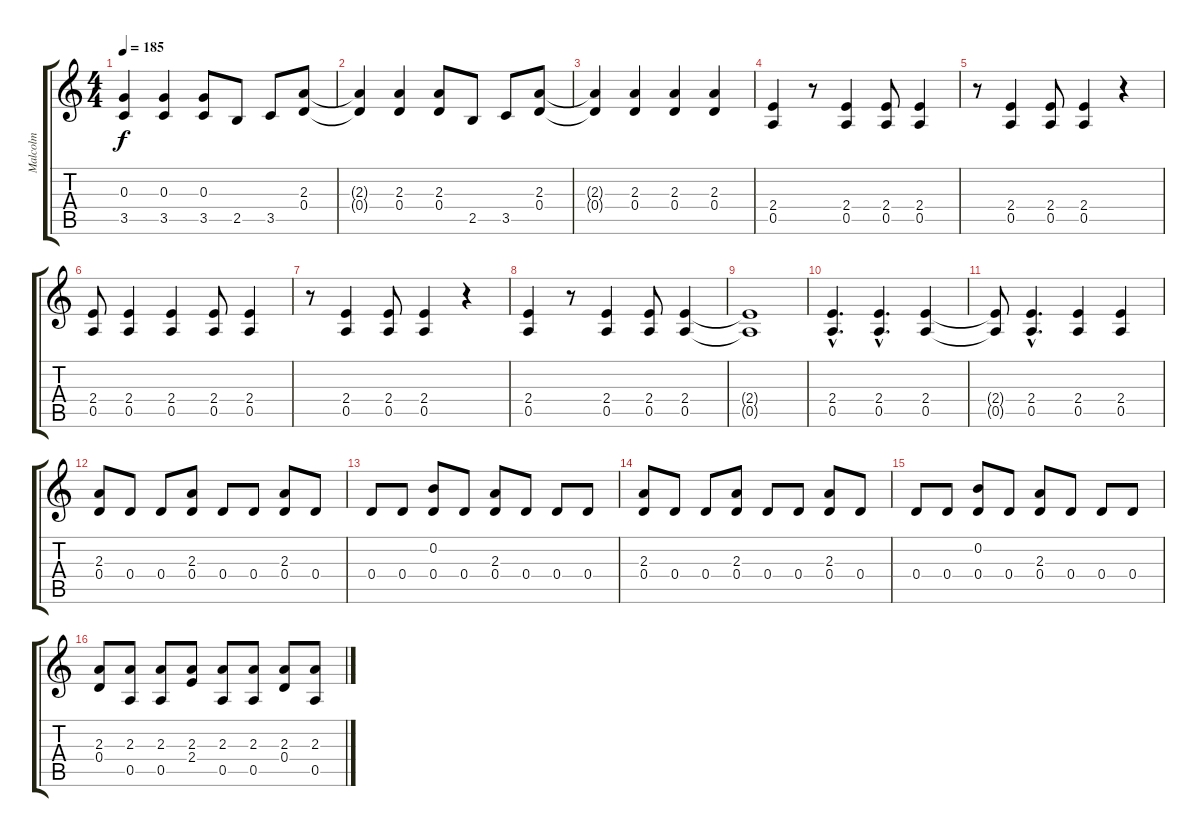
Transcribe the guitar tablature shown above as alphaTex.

\track ("Malcolm" "Malcolm") {instrument overdrivenguitar}
\staff {score tabs}
\tuning (E4 B3 G3 D3 A2 E2) {hide}
\ts (4 4)
\tempo 185
\clef g2
\ks c
(0.3{t} 3.5{t}).4{dy f} (0.3 3.5).4 (0.3 3.5).8 2.5.8 3.5.8 (2.3 0.4).8 |
(2.3{t} 0.4{t}).4 (2.3 0.4).4 (2.3 0.4).8 2.5.8 3.5.8 (2.3 0.4).8 |
(2.3{t} 0.4{t}).4 (2.3 0.4).4 (2.3 0.4).4 (2.3 0.4).4 |
(2.4 0.5).4 r.8 (2.4 0.5).4 (2.4 0.5).8 (2.4 0.5).4 |
r.8 (2.4 0.5).4 (2.4 0.5).8 (2.4 0.5).4 r.4 |
(2.4 0.5).8 (2.4 0.5).4 (2.4 0.5).4 (2.4 0.5).8 (2.4 0.5).4 |
r.8 (2.4 0.5).4 (2.4 0.5).8 (2.4 0.5).4 r.4 |
(2.4 0.5).4 r.8 (2.4 0.5).4 (2.4 0.5).8 (2.4 0.5).4 |
(2.4{t} 0.5{t}).1 |
(2.4{hac} 0.5{hac}).4{d} (2.4{hac} 0.5{hac}).4{d} (2.4 0.5).4 |
(2.4{t} 0.5{t}).8 (2.4{hac} 0.5{hac}).4{d} (2.4 0.5).4 (2.4 0.5).4 |
(2.3 0.4).8 0.4.8 0.4.8 (2.3 0.4).8 0.4.8 0.4.8 (2.3 0.4).8 0.4.8 |
0.4.8 0.4.8 (0.2 0.4).8 0.4.8 (2.3 0.4).8 0.4.8 0.4.8 0.4.8 |
(2.3 0.4).8 0.4.8 0.4.8 (2.3 0.4).8 0.4.8 0.4.8 (2.3 0.4).8 0.4.8 |
0.4.8 0.4.8 (0.2 0.4).8 0.4.8 (2.3 0.4).8 0.4.8 0.4.8 0.4.8 |
(2.3 0.4).8 (2.3 0.5).8 (2.3 0.5).8 (2.3 2.4).8 (2.3 0.5).8 (2.3 0.5).8 (2.3 0.4).8 (2.3 0.5).8
